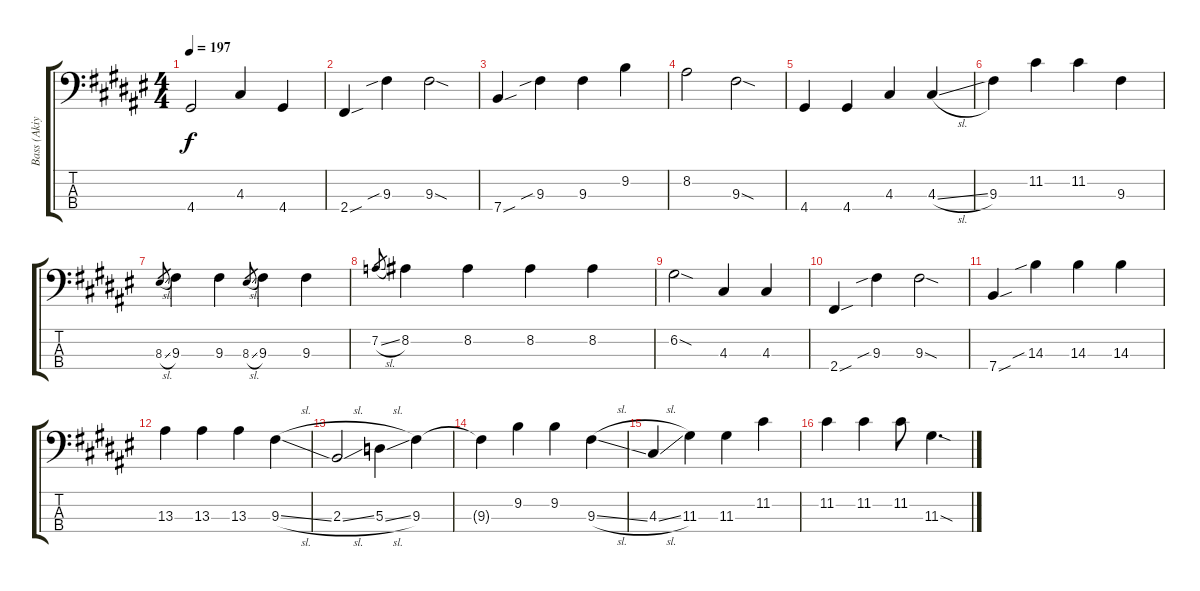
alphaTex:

\track ("Bass (Akiyama Mio)" "Bass (Akiy") {instrument distortionguitar}
\staff {score tabs}
\tuning (G2 D2 A1 E1) {hide}
\ts (4 4)
\tempo 197
\clef f4
\ks f#
4.4.2{dy f} 4.3.4 4.4.4 |
2.4{sou}.4 9.3{sib}.4 9.3{sod}.2 |
7.4{sou}.4 9.3{sib}.4 9.3.4 9.2.4 |
8.2.2 9.3{sod}.2 |
4.4.4 4.4.4 4.3.4 4.3{sl}.4 |
9.3.4 11.2.4 11.2.4 9.3.4 |
8.3{sl}.8{gr} 9.3.4 9.3.4 8.3{sl}.8{gr} 9.3.4 9.3.4 |
7.2{sl}.8{gr} 8.2.4 8.2.4 8.2.4 8.2.4 |
6.2{sod}.2 4.3.4 4.3.4 |
2.4{sou}.4 9.3{sib}.4 9.3{sod}.2 |
7.4{sou}.4 14.3{sib}.4 14.3.4 14.3.4 |
13.3.4 13.3.4 13.3.4 9.3{sl}.4 |
2.3{sl}.2 5.3{sl}.4 9.3.4 |
9.3{t}.4 9.2.4 9.2.4 9.3{sl}.4 |
4.3{sl}.4 11.3.4 11.3.4 11.2.4 |
11.2.4 11.2.4 11.2.8 11.3{sod}.4{d}
